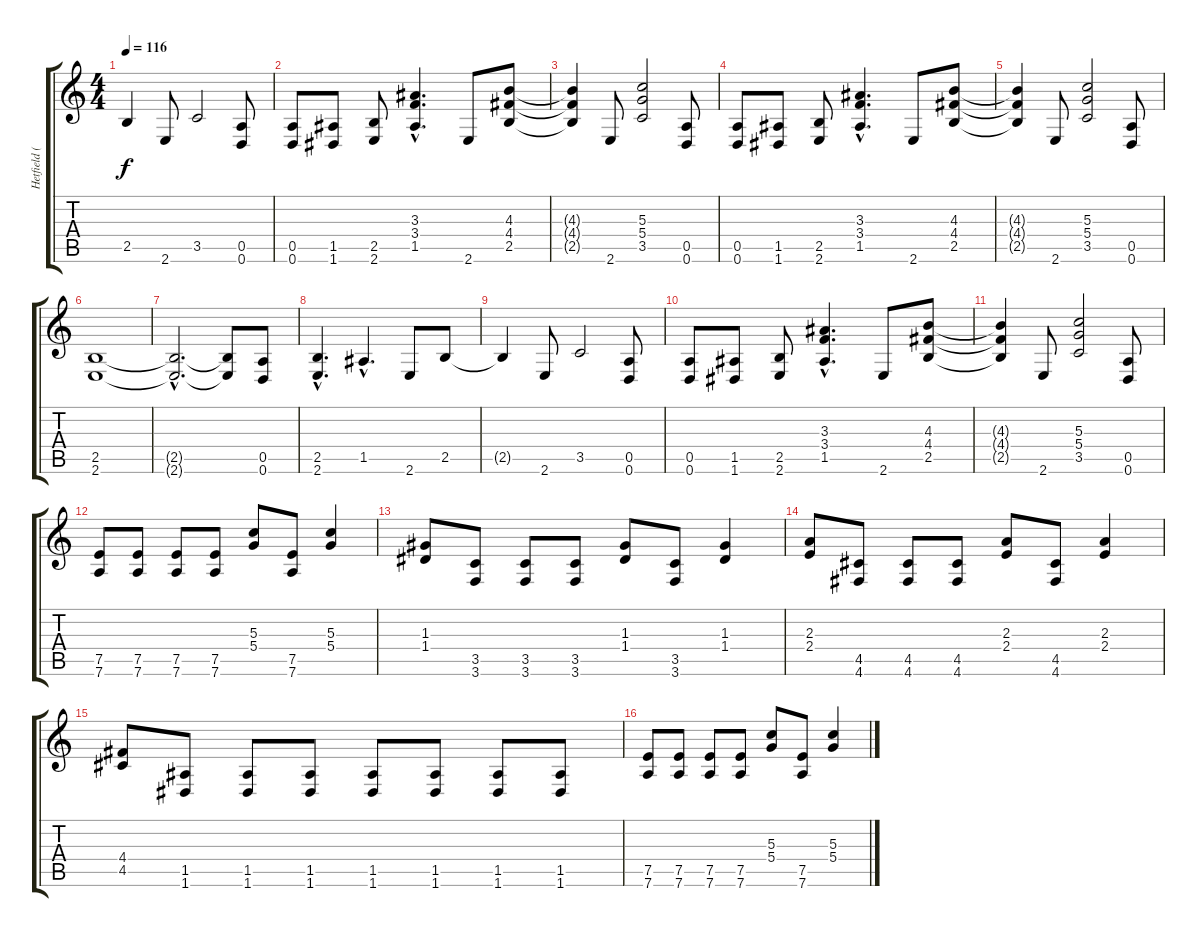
\track ("Hetfield (Rhythm)" "Hetfield (") {instrument acousticguitarsteel}
\staff {score tabs}
\tuning (E4 B3 G3 D3 A2 D2) {hide}
\ts (4 4)
\tempo 116
\clef g2
\ks c
2.5{t}.4{dy f} 2.6.8 3.5.2 (0.5 0.6).8{instrument distortionguitar} |
(0.5 0.6).8 (1.5 1.6).8 (2.5 2.6).8 (3.3{hac} 3.4{hac} 1.5{hac}).4{d} 2.6.8 (4.3 4.4 2.5).8 |
(4.3{t} 4.4{t} 2.5{t}).4 2.6.8 (5.3 5.4 3.5).2 (0.5 0.6).8 |
(0.5 0.6).8 (1.5 1.6).8 (2.5 2.6).8 (3.3{hac} 3.4{hac} 1.5{hac}).4{d} 2.6.8 (4.3 4.4 2.5).8 |
(4.3{t} 4.4{t} 2.5{t}).4 2.6.8 (5.3 5.4 3.5).2 (0.5 0.6).8{instrument acousticguitarsteel} |
(2.5 2.6).1 |
(2.5{hac t} 2.6{hac t}).2{d} (2.5{t} 2.6{t}).8 (0.5 0.6).8 |
(2.5{hac} 2.6{hac}).4{d} 1.5{hac}.4{d} 2.6.8 2.5.8 |
2.5{t}.4 2.6.8 3.5.2 (0.5 0.6).8{instrument distortionguitar} |
(0.5 0.6).8 (1.5 1.6).8 (2.5 2.6).8 (3.3{hac} 3.4{hac} 1.5{hac}).4{d} 2.6.8 (4.3 4.4 2.5).8 |
(4.3{t} 4.4{t} 2.5{t}).4 2.6.8 (5.3 5.4 3.5).2 (0.5 0.6).8 |
(7.5 7.6).8 (7.5 7.6).8 (7.5 7.6).8 (7.5 7.6).8 (5.3 5.4).8 (7.5 7.6).8 (5.3 5.4).4 |
(1.3 1.4).8 (3.5 3.6).8 (3.5 3.6).8 (3.5 3.6).8 (1.3 1.4).8 (3.5 3.6).8 (1.3 1.4).4 |
(2.3 2.4).8 (4.5 4.6).8 (4.5 4.6).8 (4.5 4.6).8 (2.3 2.4).8 (4.5 4.6).8 (2.3 2.4).4 |
(4.4 4.5).8 (1.5 1.6).8 (1.5 1.6).8 (1.5 1.6).8 (1.5 1.6).8 (1.5 1.6).8 (1.5 1.6).8 (1.5 1.6).8 |
(7.5 7.6).8 (7.5 7.6).8 (7.5 7.6).8 (7.5 7.6).8 (5.3 5.4).8 (7.5 7.6).8 (5.3 5.4).4
